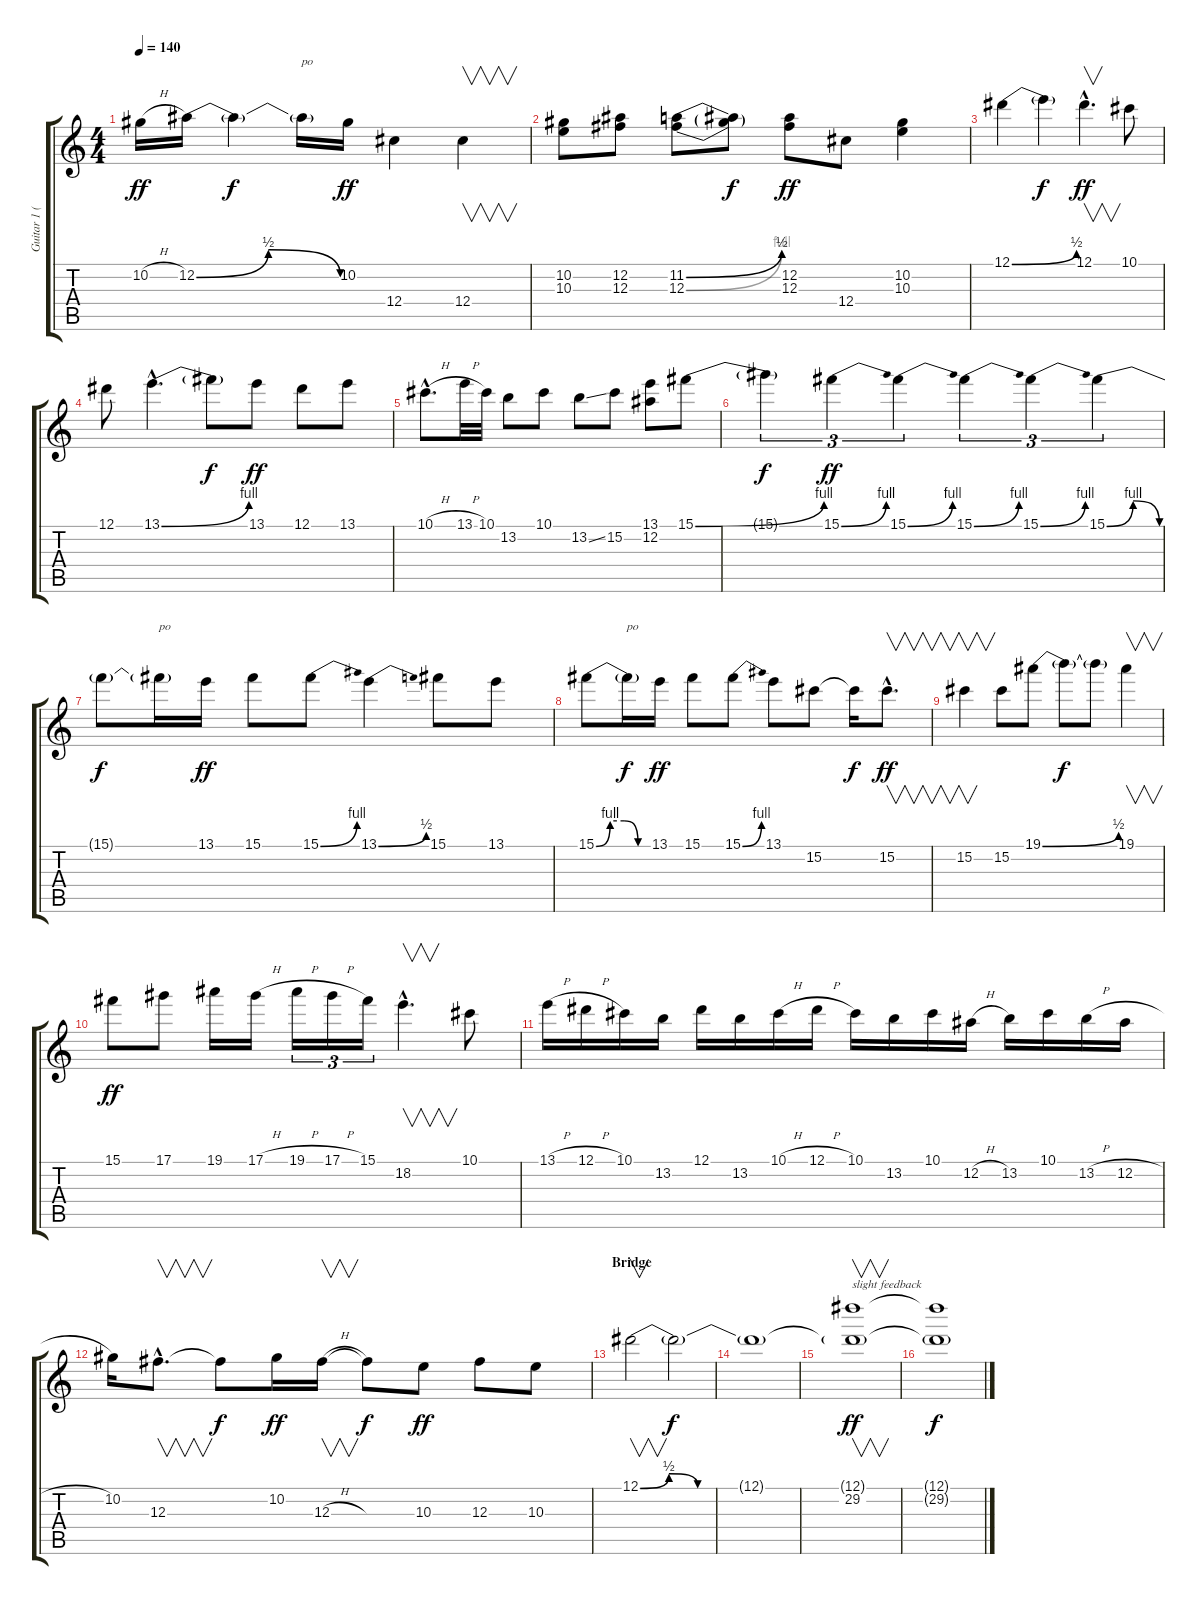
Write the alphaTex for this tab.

\track ("Guitar 1 (Slash)" "Guitar 1 (") {instrument overdrivenguitar}
\staff {score tabs}
\tuning (Eb4 Bb3 Gb3 Db3 Ab2 Eb2) {hide}
\ts (4 4)
\tempo 140
\clef g2
\ks c
10.2{h}.16{dy ff} 12.2{be (bendrelease 0 0 15 2 30 2 60 0)}.16 12.2{t}.4{dy f} 12.2{t}.16{txt "po"} 10.2.16{dy ff} 12.4.4 12.4.4{v} |
(10.2 10.3).8 (12.2 12.3).8 (11.2{be (bend 0 0 60 2)} 12.3{be (bend 0 0 60 4)}).8 (11.2{t} 12.3{t}).8{dy f} (12.2 12.3).8{dy ff} 12.4.8 (10.2 10.3).4 |
12.1{be (bend 0 0 60 2)}.4 12.1{t}.4{dy f} 12.1{hac}.4{v d dy ff} 10.1.8 |
12.1.8 13.1{be (bend 0 0 60 4) hac}.4{d} 13.1{t}.8{dy f} 13.1.8{dy ff} 12.1.8 13.1.8 |
10.1{h hac}.8{d} 13.1{h}.32 10.1.32 13.2.8 10.1.8 13.2{ss}.8 15.2.8 (13.1 12.2).8 15.1{be (bend 0 0 60 4)}.8 |
15.1{t}.4{tu (3 2) dy f} 15.1{be (bend 0 0 60 4)}.4{tu (3 2) dy ff} 15.1{be (bend 0 0 60 4)}.4{tu (3 2)} 15.1{be (bend 0 0 60 4)}.4{tu (3 2)} 15.1{be (bend 0 0 60 4)}.4{tu (3 2)} 15.1{be (bendrelease 0 0 15 4 30 4 60 0)}.4{tu (3 2)} |
15.1{t}.8{dy f} 15.1{t}.16{txt "po"} 13.1.16{dy ff} 15.1.8 15.1{be (bend 0 0 60 4)}.8 13.1{be (bend 0 0 60 2)}.4 15.1.8 13.1.8 |
15.1{be (custom 0 0 15 4 30 4 45 0 60 0)}.8 15.1{t}.16{txt "po" dy f} 13.1.16{dy ff} 15.1.8 15.1{be (bend 0 0 60 4)}.8 13.1.8 15.2.8 15.2{t}.16{dy f} 15.2{hac}.8{v d dy ff} |
15.2.4{v} 15.2.8 19.1{be (bend 0 0 60 2)}.8 19.1{t}.8{dy f} 19.1{t}.8 19.1.4{v} |
15.1.8{dy ff} 17.1.8 19.1.16 17.1{h}.16 19.1{h}.16{tu (3 2)} 17.1{h}.16{tu (3 2)} 15.1.16{tu (3 2)} 18.2{hac}.4{v d} 10.1.8 |
13.1{h}.16 12.1{h}.16 10.1.16 13.2.16 12.1.16 13.2.16 10.1{h}.16 12.1{h}.16 10.1.16 13.2.16 10.1.16 12.2{h}.16 13.2.16 10.1.16 13.2{h}.16 12.2{h}.16 |
10.2.16 12.3{hac}.8{v d} 12.3{t}.8{dy f} 10.2.16{dy ff} 12.3{h}.16{v} 12.3{t}.8{dy f} 10.3.8{dy ff} 12.3.8 10.3.8 |
\section ("" "Bridge")
12.1{be (custom 0 0 5 2 10 0 60 0)}.2{v} 12.1{t}.2{dy f} |
12.1{t}.1 |
(12.1{t} 29.2).1{v txt "slight feedback" dy ff} |
(12.1{t} 29.2{t}).1{dy f}
